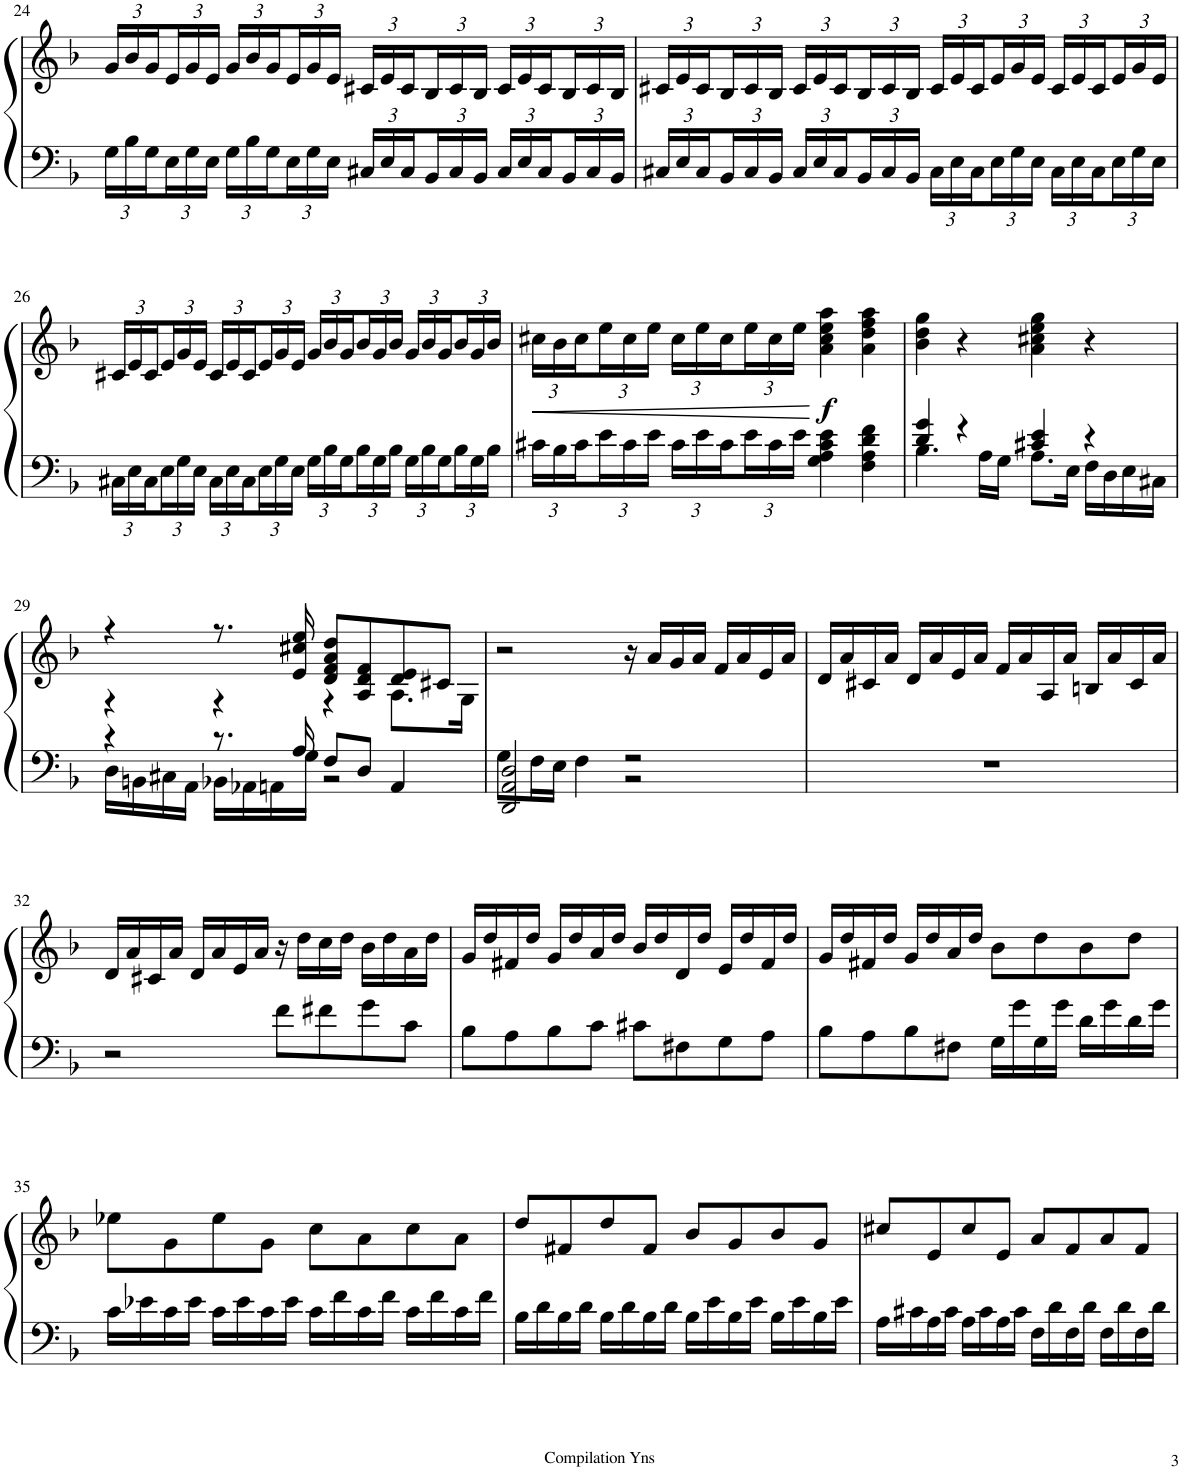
**kern	**kern	**dynam
*part1	*part1	*part1
*staff2	*staff1	*staff1/2
*I"Piano	*	*
*I'Pno.	*	*
!!LO:PB:g=z
*clefF4	*clefG2	*
*k[b-]	*k[b-]	*
*M4/4	*M4/4	*
*met(c)	*met(c)	*
*Xbrackettup	*Xbrackettup	*
=24	=24	=24
24G\LL	24g/LL	.
24B-\	24b-/	.
24G\	24g/	.
24E\	24e/	.
24G\	24g/	.
24E\JJ	24e/JJ	.
24G\LL	24g/LL	.
24B-\	24b-/	.
24G\	24g/	.
24E\	24e/	.
24G\	24g/	.
24E\JJ	24e/JJ	.
24C#X/LL	24c#X/LL	.
24E/	24e/	.
24C#/	24c#/	.
24BB-/	24B-/	.
24C#/	24c#/	.
24BB-/JJ	24B-/JJ	.
24C#/LL	24c#/LL	.
24E/	24e/	.
24C#/	24c#/	.
24BB-/	24B-/	.
24C#/	24c#/	.
24BB-/JJ	24B-/JJ	.
=25	=25	=25
24C#X/LL	24c#X/LL	.
24E/	24e/	.
24C#/	24c#/	.
24BB-/	24B-/	.
24C#/	24c#/	.
24BB-/JJ	24B-/JJ	.
24C#/LL	24c#/LL	.
24E/	24e/	.
24C#/	24c#/	.
24BB-/	24B-/	.
24C#/	24c#/	.
24BB-/JJ	24B-/JJ	.
24C#\LL	24c#/LL	.
24E\	24e/	.
24C#\	24c#/	.
24E\	24e/	.
24G\	24g/	.
24E\JJ	24e/JJ	.
24C#\LL	24c#/LL	.
24E\	24e/	.
24C#\	24c#/	.
24E\	24e/	.
24G\	24g/	.
24E\JJ	24e/JJ	.
!!LO:LB:g=z
=26	=26	=26
24C#X\LL	24c#X/LL	.
24E\	24e/	.
24C#\	24c#/	.
24E\	24e/	.
24G\	24g/	.
24E\JJ	24e/JJ	.
24C#\LL	24c#/LL	.
24E\	24e/	.
24C#\	24c#/	.
24E\	24e/	.
24G\	24g/	.
24E\JJ	24e/JJ	.
24G\LL	24g/LL	.
24B-\	24b-/	.
24G\	24g/	.
24B-\	24b-/	.
24G\	24g/	.
24B-\JJ	24b-/JJ	.
24G\LL	24g/LL	.
24B-\	24b-/	.
24G\	24g/	.
24B-\	24b-/	.
24G\	24g/	.
24B-\JJ	24b-/JJ	.
=27	=27	=27
!	!	!LO:HP:b
24c#X\LL	24cc#X\LL	<
24B-\	24b-\	.
24c#\	24cc#\	.
24e\	24ee\	.
24c#\	24cc#\	.
24e\JJ	24ee\JJ	.
24c#\LL	24cc#\LL	.
24e\	24ee\	.
24c#\	24cc#\	.
24e\	24ee\	.
24c#\	24cc#\	.
24e\JJ	24ee\JJ	.
!	!	!LO:DY:n=1:b
4G\ 4A\ 4c#\ 4e\	4a\ 4cc#\ 4ee\ 4aa\	[ f
4F\ 4A\ 4d\ 4f\	4a\ 4dd\ 4ff\ 4aa\	.
=28	=28	=28
*^	*	*
4d/ 4g/	4.B-\	4b-\ 4dd\ 4gg\	.
4r	.	4r	.
.	16A\LL	.	.
.	16G\JJ	.	.
4c#X/ 4e/	8.A\L	4a\ 4cc#X\ 4ee\ 4gg\	.
.	16E\Jk	.	.
4r	16F\LL	4r	.
.	16D\	.	.
.	16E\	.	.
.	16C#X\JJ	.	.
!!LO:LB:g=z
=29	=29	=29	=29
*	*	*^	*
4r	16D\LL	4r	4r	.
.	16BBn\	.	.	.
.	16C#X\	.	.	.
.	16AA\JJ	.	.	.
8.r	16BB-X\LL	8.r	4r	.
.	16AA-X\	.	.	.
.	16AAn\	.	.	.
16A/	16G\JJ	16e/ 16cc#X/ 16ee/	.	.
8F/L	2r	8d/ 8f/ 8a/ 8dd/L	4r	.
8D/J	.	8A/ 8d/ 8f/	.	.
4AA/	.	8d/ 8e/	8.A\L	.
.	.	8c#X/J	.	.
.	.	.	16G\Jk	.
*	*	*v	*v	*
=30	=30	=30	=30
2DD/ 2AA/ 2D/	8G\L	2r	.
.	16F\L	.	.
.	16E\JJ	.	.
.	4F\	.	.
2r	2r	16r	.
.	.	16a/LL	.
.	.	16g/	.
.	.	16a/JJ	.
.	.	16f/LL	.
.	.	16a/	.
.	.	16e/	.
.	.	16a/JJ	.
*v	*v	*	*
=31	=31	=31
1r	16d/LL	.
.	16a/	.
.	16c#X/	.
.	16a/JJ	.
.	16d/LL	.
.	16a/	.
.	16e/	.
.	16a/JJ	.
.	16f/LL	.
.	16a/	.
.	16A/	.
.	16a/JJ	.
.	16Bn/LL	.
.	16a/	.
.	16c#/	.
.	16a/JJ	.
!!LO:LB:g=z
=32	=32	=32
2r	16d/LL	.
.	16a/	.
.	16c#X/	.
.	16a/JJ	.
.	16d/LL	.
.	16a/	.
.	16e/	.
.	16a/JJ	.
8f\L	16r	.
.	16dd\LL	.
8f#X\	16cc\	.
.	16dd\JJ	.
8g\	16b-\LL	.
.	16dd\	.
8c\J	16a\	.
.	16dd\JJ	.
=33	=33	=33
8B-\L	16g/LL	.
.	16dd/	.
8A\	16f#X/	.
.	16dd/JJ	.
8B-\	16g/LL	.
.	16dd/	.
8c\J	16a/	.
.	16dd/JJ	.
8c#X\L	16b-/LL	.
.	16dd/	.
8F#X\	16d/	.
.	16dd/JJ	.
8G\	16e/LL	.
.	16dd/	.
8A\J	16f#/	.
.	16dd/JJ	.
=34	=34	=34
8B-\L	16g/LL	.
.	16dd/	.
8A\	16f#X/	.
.	16dd/JJ	.
8B-\	16g/LL	.
.	16dd/	.
8F#X\J	16a/	.
.	16dd/JJ	.
16G\LL	8b-\L	.
16g\	.	.
16G\	8dd\	.
16g\JJ	.	.
16d\LL	8b-\	.
16g\	.	.
16d\	8dd\J	.
16g\JJ	.	.
!!LO:LB:g=z
=35	=35	=35
16c\LL	8ee-X\L	.
16e-X\	.	.
16c\	8g\	.
16e-\JJ	.	.
16c\LL	8ee-\	.
16e-\	.	.
16c\	8g\J	.
16e-\JJ	.	.
16c\LL	8cc\L	.
16f\	.	.
16c\	8a\	.
16f\JJ	.	.
16c\LL	8cc\	.
16f\	.	.
16c\	8a\J	.
16f\JJ	.	.
=36	=36	=36
16B-\LL	8dd/L	.
16d\	.	.
16B-\	8f#X/	.
16d\JJ	.	.
16B-\LL	8dd/	.
16d\	.	.
16B-\	8f#/J	.
16d\JJ	.	.
16B-\LL	8b-/L	.
16e\	.	.
16B-\	8g/	.
16e\JJ	.	.
16B-\LL	8b-/	.
16e\	.	.
16B-\	8g/J	.
16e\JJ	.	.
=37	=37	=37
16A\LL	8cc#X/L	.
16c#X\	.	.
16A\	8e/	.
16c#\JJ	.	.
16A\LL	8cc#/	.
16c#\	.	.
16A\	8e/J	.
16c#\JJ	.	.
16F\LL	8a/L	.
16d\	.	.
16F\	8f/	.
16d\JJ	.	.
16F\LL	8a/	.
16d\	.	.
16F\	8f/J	.
16d\JJ	.	.
=	=	=
*-	*-	*-
